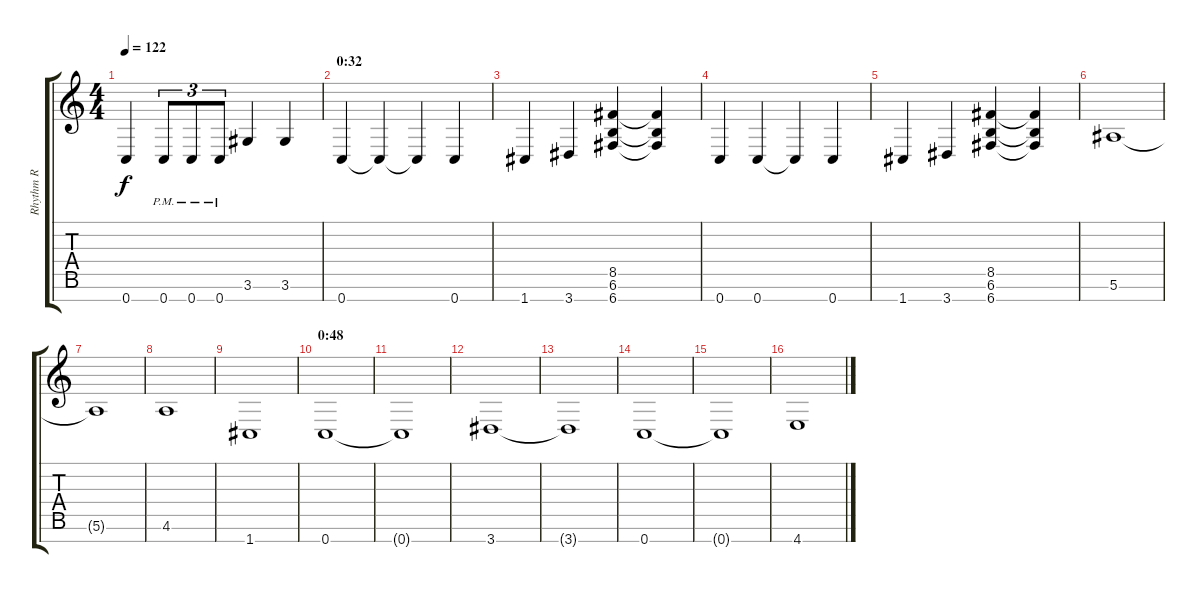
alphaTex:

\track ("Rhythm R" "Rhythm R") {instrument distortionguitar}
\staff {score tabs}
\tuning (F4 C4 Ab3 Eb3 Bb2 F2 C2) {hide}
\ts (4 4)
\tempo 122
\clef g2
\ks c
0.7.4{dy f} 0.7{pm}.8{tu (3 2)} 0.7{pm}.8{tu (3 2)} 0.7{pm}.8{tu (3 2)} 3.6.4 3.6.4 |
\section ("" "0:32")
0.7.4 0.7{t}.4 0.7{t}.4 0.7.4 |
1.7.4 3.7.4 (8.5 6.6 6.7).4 (8.5{t} 6.6{t} 6.7{t}).4 |
0.7.4 0.7.4 0.7{t}.4 0.7.4 |
1.7.4 3.7.4 (8.5 6.6 6.7).4 (8.5{t} 6.6{t} 6.7{t}).4 |
5.6.1 |
5.6{t}.1 |
4.6.1 |
1.7.1 |
\section ("" "0:48")
0.7.1 |
0.7{t}.1 |
3.7.1 |
3.7{t}.1 |
0.7.1 |
0.7{t}.1 |
4.7.1
